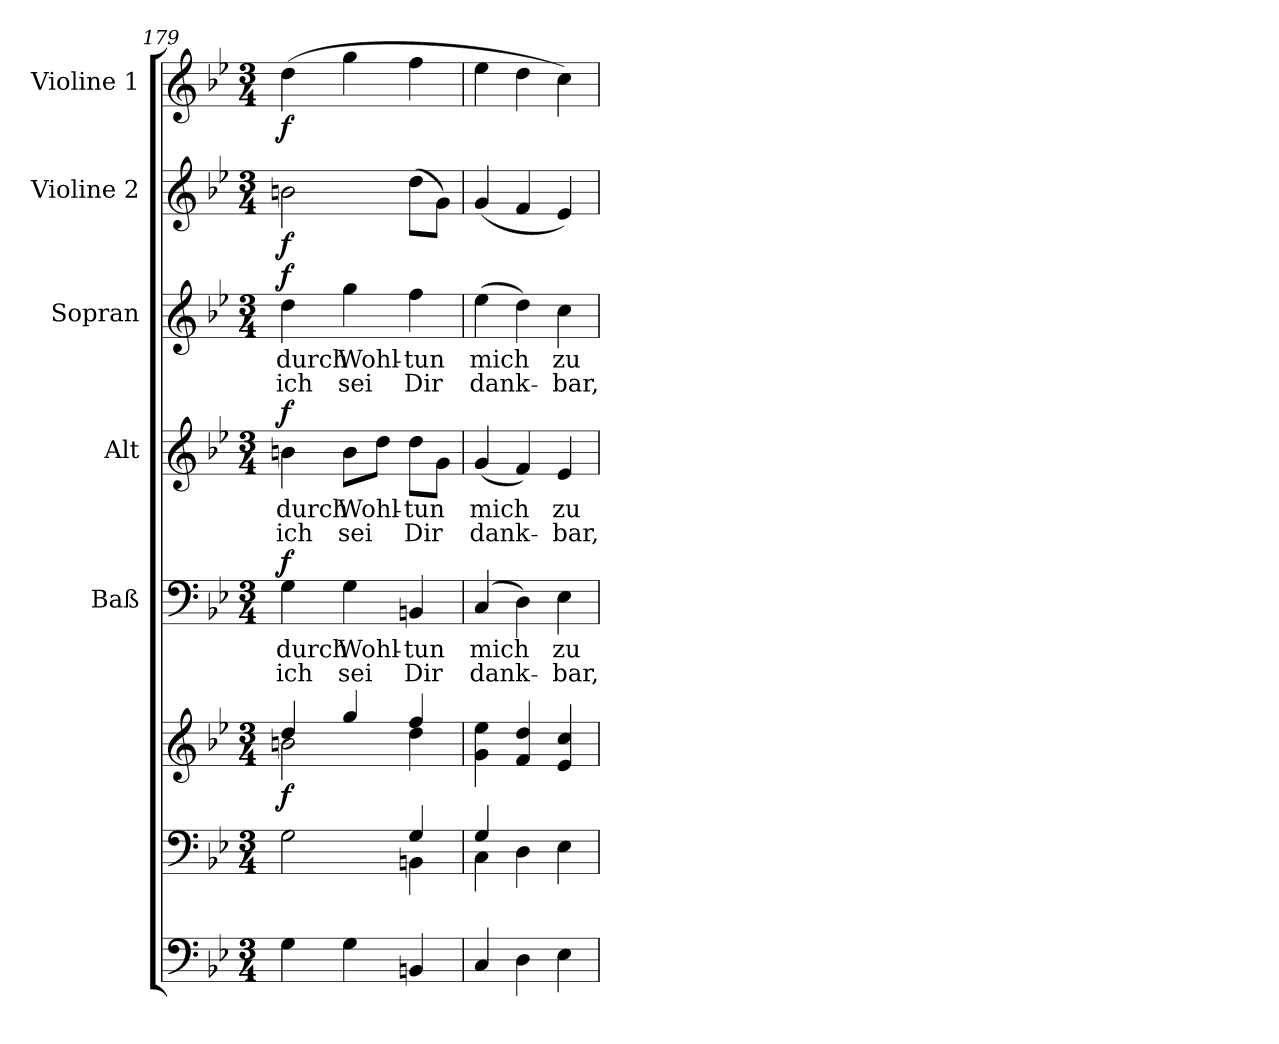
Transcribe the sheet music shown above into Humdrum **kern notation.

**kern	**kern	**kern	**dynam	**kern	**text	**text	**dynam	**kern	**text	**text	**dynam	**kern	**text	**text	**dynam	**kern	**dynam	**kern	**dynam
*part7	*part6	*part6	*part6	*part5	*part5	*part5	*part5	*part4	*part4	*part4	*part4	*part3	*part3	*part3	*part3	*part2	*part2	*part1	*part1
*staff8	*staff7	*staff6	*staff6/7	*staff5	*staff5	*staff5	*staff5	*staff4	*staff4	*staff4	*staff4	*staff3	*staff3	*staff3	*staff3	*staff2	*staff2	*staff1	*staff1
*	*	*	*	*I"Baß	*	*	*	*I"Alt	*	*	*	*I"Sopran	*	*	*	*I"Violine 2	*	*I"Violine 1	*
*	*	*	*	*	*	*	*	*	*	*	*	*	*	*	*	*I'Vln	*	*I'Vln	*
!!LO:PB:g=z
*clefF4	*clefF4	*clefG2	*	*clefF4	*	*	*	*clefG2	*	*	*	*clefG2	*	*	*	*clefG2	*	*clefG2	*
*ITrd7c12	*	*	*	*	*	*	*	*	*	*	*	*	*	*	*	*	*	*	*
*k[b-e-]	*k[b-e-]	*k[b-e-]	*	*k[b-e-]	*	*	*	*k[b-e-]	*	*	*	*k[b-e-]	*	*	*	*k[b-e-]	*	*k[b-e-]	*
*B-:	*B-:	*B-:	*	*B-:	*	*	*	*B-:	*	*	*	*B-:	*	*	*	*B-:	*	*B-:	*
*M3/4	*M3/4	*M3/4	*	*M3/4	*	*	*	*M3/4	*	*	*	*M3/4	*	*	*	*M3/4	*	*M3/4	*
=179	=179	=179	=179	=179	=179	=179	=179	=179	=179	=179	=179	=179	=179	=179	=179	=179	=179	=179	=179
*	*^	*^	*	*	*	*	*	*	*	*	*	*	*	*	*	*	*	*	*
!	!	!	!	!	!LO:DY:b	!	!LO:LY:b	!LO:LY:b	!LO:DY:a	!	!LO:LY:b	!LO:LY:b	!LO:DY:a	!	!LO:LY:b	!LO:LY:b	!LO:DY:a	!	!LO:DY:b	!	!LO:DY:b
4GG\	2ryy	2G\	4dd/	2bn\	f	4G\	durch	ich	f	4bn\	durch	ich	f	4dd\	durch	ich	f	2bn\	f	(>4dd\	f
!	!	!	!	!	!	!	!LO:LY:b	!LO:LY:b	!	!	!LO:LY:b	!LO:LY:b	!	!	!LO:LY:b	!LO:LY:b	!	!	!	!	!
4GG\	.	.	4gg/	.	.	4G\	Wohl-	sei	.	8b\L	Wohl-	sei	.	4gg\	Wohl-	sei	.	.	.	4gg\	.
.	.	.	.	.	.	.	.	.	.	8dd\J	.	.	.	.	.	.	.	.	.	.	.
!	!	!	!	!	!	!	!LO:LY:b	!LO:LY:b	!	!	!LO:LY:b	!LO:LY:b	!	!	!LO:LY:b	!LO:LY:b	!	!	!	!	!
4BBBn/	4G/	4BBn\	4ff/	4dd\	.	4BBn/	-tun	Dir	.	8dd\L	-tun	Dir	.	4ff\	-tun	Dir	.	(>8dd\L	.	4ff\	.
.	.	.	.	.	.	.	.	.	.	8g\J	.	.	.	.	.	.	.	8g\J)	.	.	.
*	*	*	*v	*v	*	*	*	*	*	*	*	*	*	*	*	*	*	*	*	*	*
=180	=180	=180	=180	=180	=180	=180	=180	=180	=180	=180	=180	=180	=180	=180	=180	=180	=180	=180	=180	=180
!	!	!	!	!	!	!LO:LY:b	!LO:LY:b	!	!	!LO:LY:b	!LO:LY:b	!	!	!LO:LY:b	!LO:LY:b	!	!	!	!	!
4CC/	4G/	4C\	4g\ 4ee-\	.	(4C/	mich	dank-	.	(<4g/	mich	dank-	.	(>4ee-\	mich	dank-	.	(<4g/	.	4ee-\	.
4DD\	2ryy	4D\	4f/ 4dd/	.	4D\)	.	.	.	4f/)	.	.	.	4dd\)	.	.	.	4f/	.	4dd\	.
!	!	!	!	!	!	!LO:LY:b	!LO:LY:b	!	!	!LO:LY:b	!LO:LY:b	!	!	!LO:LY:b	!LO:LY:b	!	!	!	!	!
4EE-\	.	4E-\	4e-/ 4cc/	.	4E-\	zu	-bar,	.	4e-/	zu	-bar,	.	4cc\	zu	-bar,	.	4e-/)	.	4cc\)	.
*	*v	*v	*	*	*	*	*	*	*	*	*	*	*	*	*	*	*	*	*	*
=	=	=	=	=	=	=	=	=	=	=	=	=	=	=	=	=	=	=	=
*-	*-	*-	*-	*-	*-	*-	*-	*-	*-	*-	*-	*-	*-	*-	*-	*-	*-	*-	*-
